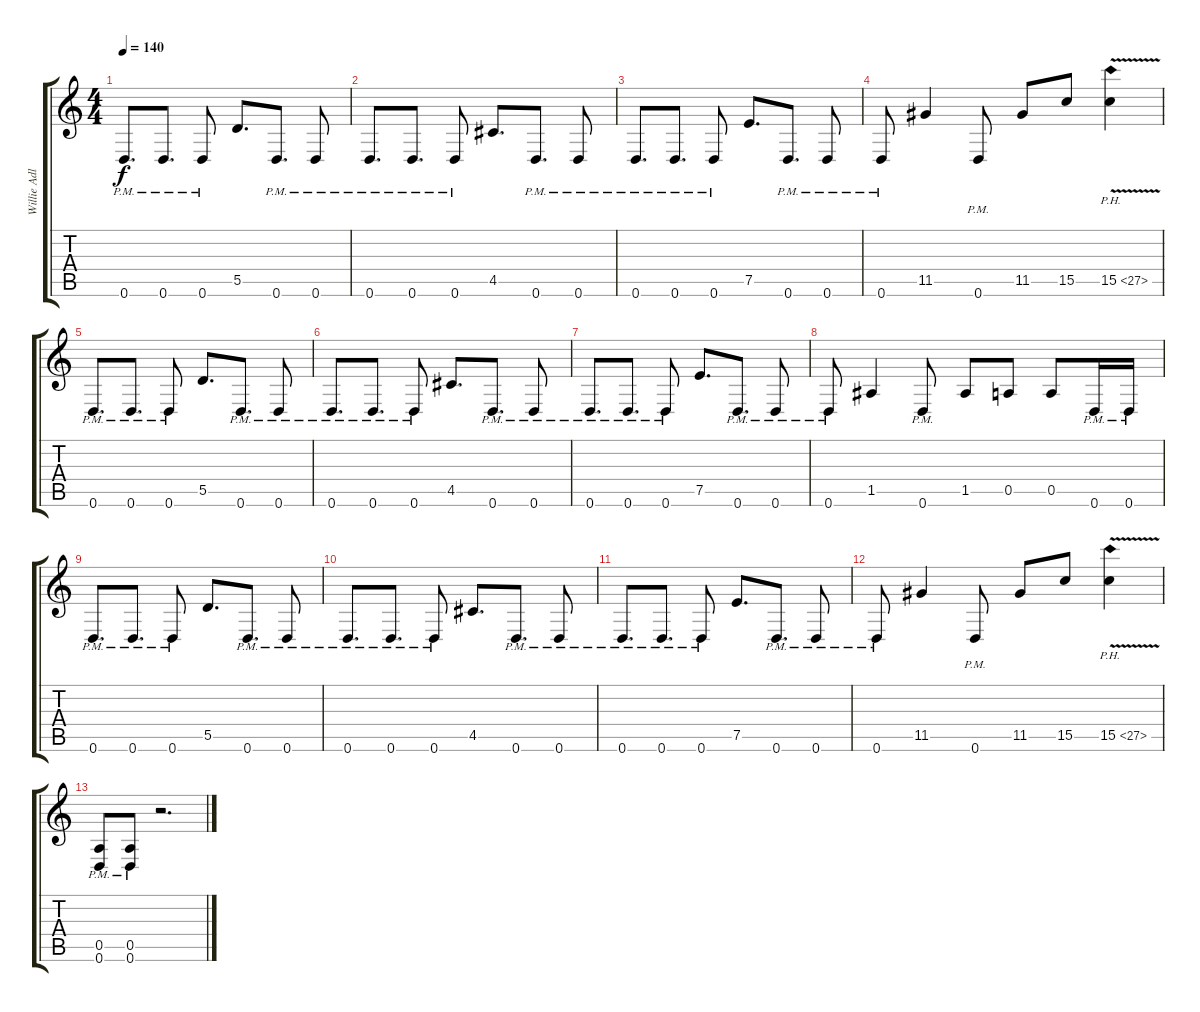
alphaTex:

\track ("Willie Adler - Rhythm" "Willie Adl") {instrument distortionguitar}
\staff {score tabs}
\tuning (E4 B3 G3 D3 A2 D2) {hide}
\ts (4 4)
\tempo 140
\clef g2
\ks c
0.6{pm}.8{d dy f} 0.6{pm}.8{d} 0.6{pm}.8 5.5.8{d} 0.6{pm}.8{d} 0.6{pm}.8 |
0.6{pm}.8{d} 0.6{pm}.8{d} 0.6{pm}.8 4.5.8{d} 0.6{pm}.8{d} 0.6{pm}.8 |
0.6{pm}.8{d} 0.6{pm}.8{d} 0.6{pm}.8 7.5.8{d} 0.6{pm}.8{d} 0.6{pm}.8 |
0.6{pm}.8 11.5.4 0.6{pm}.8 11.5.8 15.5.8 15.5{ph 12 v}.4 |
0.6{pm}.8{d} 0.6{pm}.8{d} 0.6{pm}.8 5.5.8{d} 0.6{pm}.8{d} 0.6{pm}.8 |
0.6{pm}.8{d} 0.6{pm}.8{d} 0.6{pm}.8 4.5.8{d} 0.6{pm}.8{d} 0.6{pm}.8 |
0.6{pm}.8{d} 0.6{pm}.8{d} 0.6{pm}.8 7.5.8{d} 0.6{pm}.8{d} 0.6{pm}.8 |
0.6{pm}.8 1.5.4 0.6{pm}.8 1.5.8 0.5.8 0.5.8 0.6{pm}.16 0.6{pm}.16 |
0.6{pm}.8{d} 0.6{pm}.8{d} 0.6{pm}.8 5.5.8{d} 0.6{pm}.8{d} 0.6{pm}.8 |
0.6{pm}.8{d} 0.6{pm}.8{d} 0.6{pm}.8 4.5.8{d} 0.6{pm}.8{d} 0.6{pm}.8 |
0.6{pm}.8{d} 0.6{pm}.8{d} 0.6{pm}.8 7.5.8{d} 0.6{pm}.8{d} 0.6{pm}.8 |
0.6{pm}.8 11.5.4 0.6{pm}.8 11.5.8 15.5.8 15.5{ph 12 v}.4 |
(0.5{pm} 0.6{pm}).8 (0.5{pm} 0.6{pm}).8 r.2{d}
